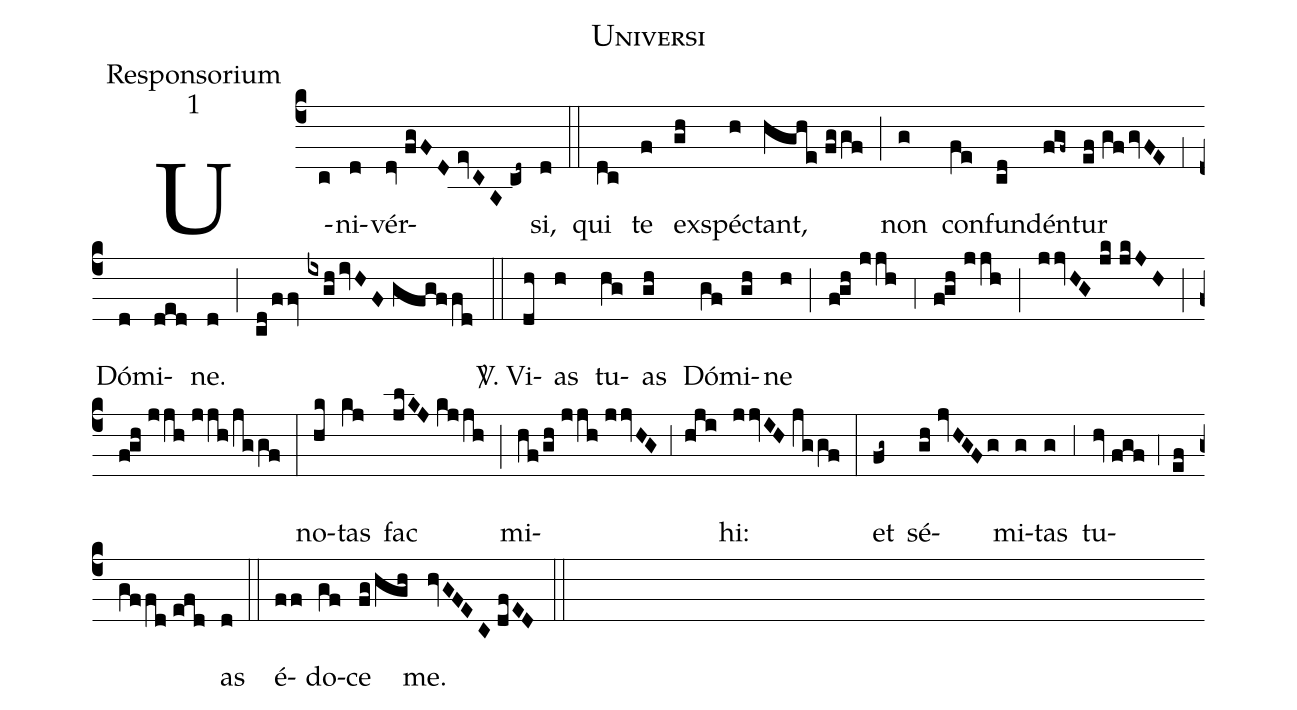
name:Universi;
office-part:Responsorium;
mode:1;
%%
(c4) U(c)ni(d)vér(dv//fgFD//evCA//cd~)si,(d) (::)
qui(dc) te(f) ex(gh)spé(h)ctant,(hghe//fggf) (;) non(g) con(fe)fun(cd)dén(fgf~)tur(ef//gf/gvFE) (,1) Dó(d)mi(ded)ne.(d) (;) (cd/ffv//ixgh/ivHF//gfgffd) (::)

<sp>V/</sp>. Vi(dh)as(h) tu(hg)as(gh) Dó(gf)mi(gh)ne(h) (;) (f!gh//jjh) (,4) (f!gh//jjh) (;) (jjvHG//jk//jkJH) (;) (f!gh//jjh//jjh/jggf) (:)
no(hk)tas(kj) fac(jlKJ//kjjh) (;) mi(hf/gh//jjh//jjvHG;3hji)hi:(jjvIH//jggf) (:)
et(fg~) sé(gh//jvHGFg)mi(g)tas(g) (,3) tu(hv//fgf;4ef/gffd//efd)as(d) (::)
é(ff)do(gf)ce(fg/hgh) me.(hvGFEC//dfED) (::)
